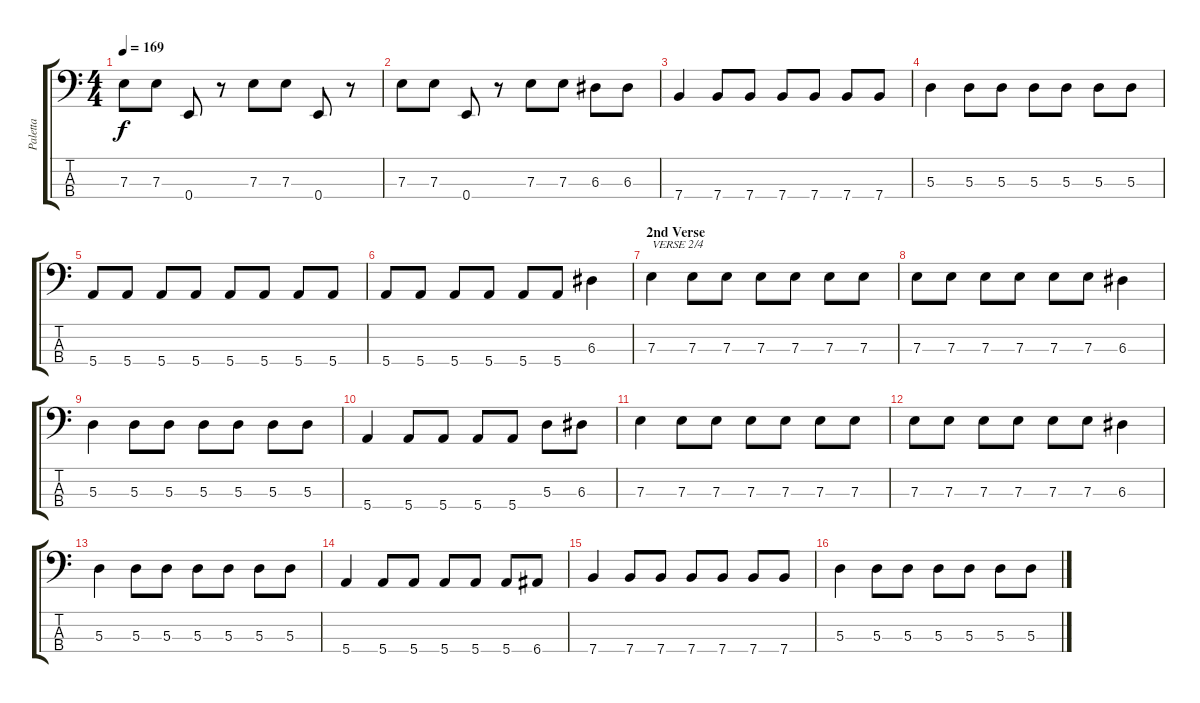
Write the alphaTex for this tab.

\track ("Paletta" "Paletta") {instrument electricbasspick}
\staff {score tabs}
\tuning (G2 D2 A1 E1) {hide}
\ts (4 4)
\tempo 169
\clef f4
\ks c
7.3.8{dy f} 7.3.8 0.4.8 r.8 7.3.8 7.3.8 0.4.8 r.8 |
7.3.8 7.3.8 0.4.8 r.8 7.3.8 7.3.8 6.3.8 6.3.8 |
7.4.4 7.4.8 7.4.8 7.4.8 7.4.8 7.4.8 7.4.8 |
5.3.4 5.3.8 5.3.8 5.3.8 5.3.8 5.3.8 5.3.8 |
5.4.8 5.4.8 5.4.8 5.4.8 5.4.8 5.4.8 5.4.8 5.4.8 |
5.4.8 5.4.8 5.4.8 5.4.8 5.4.8 5.4.8 6.3.4 |
\section ("" "2nd Verse")
7.3.4{txt "VERSE 2/4"} 7.3.8 7.3.8 7.3.8 7.3.8 7.3.8 7.3.8 |
7.3.8 7.3.8 7.3.8 7.3.8 7.3.8 7.3.8 6.3.4 |
5.3.4 5.3.8 5.3.8 5.3.8 5.3.8 5.3.8 5.3.8 |
5.4.4 5.4.8 5.4.8 5.4.8 5.4.8 5.3.8 6.3.8 |
7.3.4 7.3.8 7.3.8 7.3.8 7.3.8 7.3.8 7.3.8 |
7.3.8 7.3.8 7.3.8 7.3.8 7.3.8 7.3.8 6.3.4 |
5.3.4 5.3.8 5.3.8 5.3.8 5.3.8 5.3.8 5.3.8 |
5.4.4 5.4.8 5.4.8 5.4.8 5.4.8 5.4.8 6.4.8 |
7.4.4 7.4.8 7.4.8 7.4.8 7.4.8 7.4.8 7.4.8 |
5.3.4 5.3.8 5.3.8 5.3.8 5.3.8 5.3.8 5.3.8
